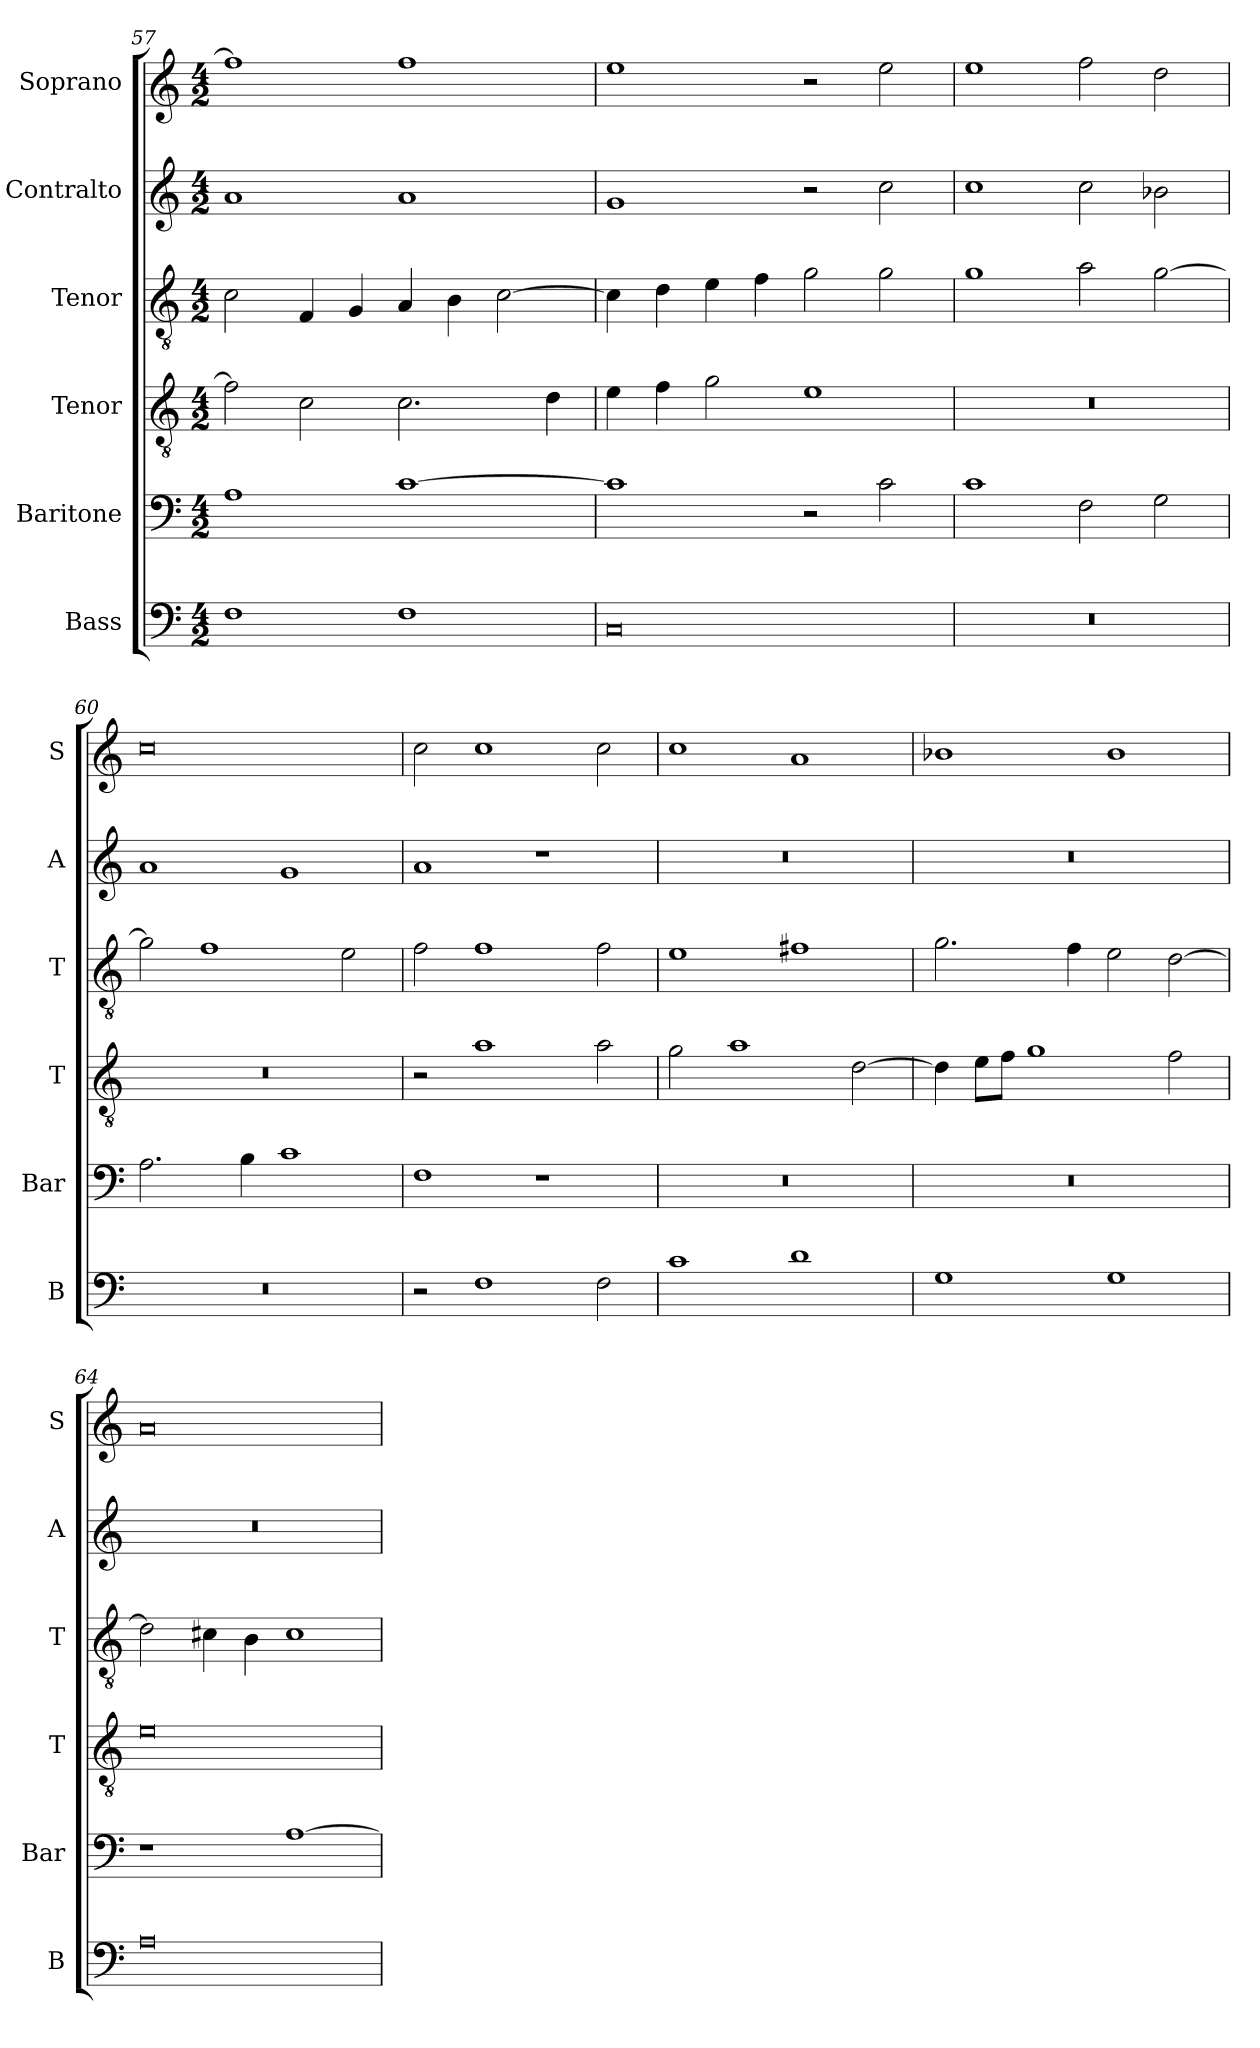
**kern	**kern	**kern	**kern	**kern	**kern
*part6	*part5	*part4	*part3	*part2	*part1
*staff6	*staff5	*staff4	*staff3	*staff2	*staff1
*I"Bass	*I"Baritone	*I"Tenor	*I"Tenor	*I"Contralto	*I"Soprano
*I'B	*I'Bar	*I'T	*I'T	*I'A	*I'S
*clefF4	*clefF4	*clefGv2	*clefGv2	*clefG2	*clefG2
*k[]	*k[]	*k[]	*k[]	*k[]	*k[]
*G:mix	*G:mix	*G:mix	*G:mix	*G:mix	*G:mix
*M4/2	*M4/2	*M4/2	*M4/2	*M4/2	*M4/2
=57	=57	=57	=57	=57	=57
1F	1A	2f]	2c	1a	1ff]
.	.	2c	4F	.	.
.	.	.	4G	.	.
1F	[1c	2.c	4A	1a	1ff
.	.	.	4B	.	.
.	.	.	[2c	.	.
.	.	4d	.	.	.
=58	=58	=58	=58	=58	=58
0C	1c]	4e	4c]	1g	1ee
.	.	4f	4d	.	.
.	.	2g	4e	.	.
.	.	.	4f	.	.
.	2r	1e	2g	2r	2r
.	2c	.	2g	2cc	2ee
=59	=59	=59	=59	=59	=59
0r	1c	0r	1g	1cc	1ee
.	2F	.	2a	2cc	2ff
.	2G	.	[2g	2b-X	2dd
=60	=60	=60	=60	=60	=60
0r	2.A	0r	2g]	1a	0cc
.	.	.	1f	.	.
.	4B	.	.	.	.
.	1c	.	.	1g	.
.	.	.	2e	.	.
=61	=61	=61	=61	=61	=61
2r	1F	2r	2f	1a	2cc
1F	.	1a	1f	.	1cc
.	1r	.	.	1r	.
2F	.	2a	2f	.	2cc
=62	=62	=62	=62	=62	=62
1c	0r	2g	1e	0r	1cc
.	.	1a	.	.	.
1d	.	.	1f#X	.	1a
.	.	[2d	.	.	.
=63	=63	=63	=63	=63	=63
1G	0r	4d]	2.g	0r	1b-X
.	.	8e\L	.	.	.
.	.	8f\J	.	.	.
.	.	1g	.	.	.
.	.	.	4f	.	.
1G	.	.	2e	.	1b-
.	.	2f	[2d	.	.
=64	=64	=64	=64	=64	=64
0A	1r	0e	2d]	0r	0a
.	.	.	4c#X	.	.
.	.	.	4B	.	.
.	[1A	.	1c#	.	.
=	=	=	=	=	=
*-	*-	*-	*-	*-	*-
